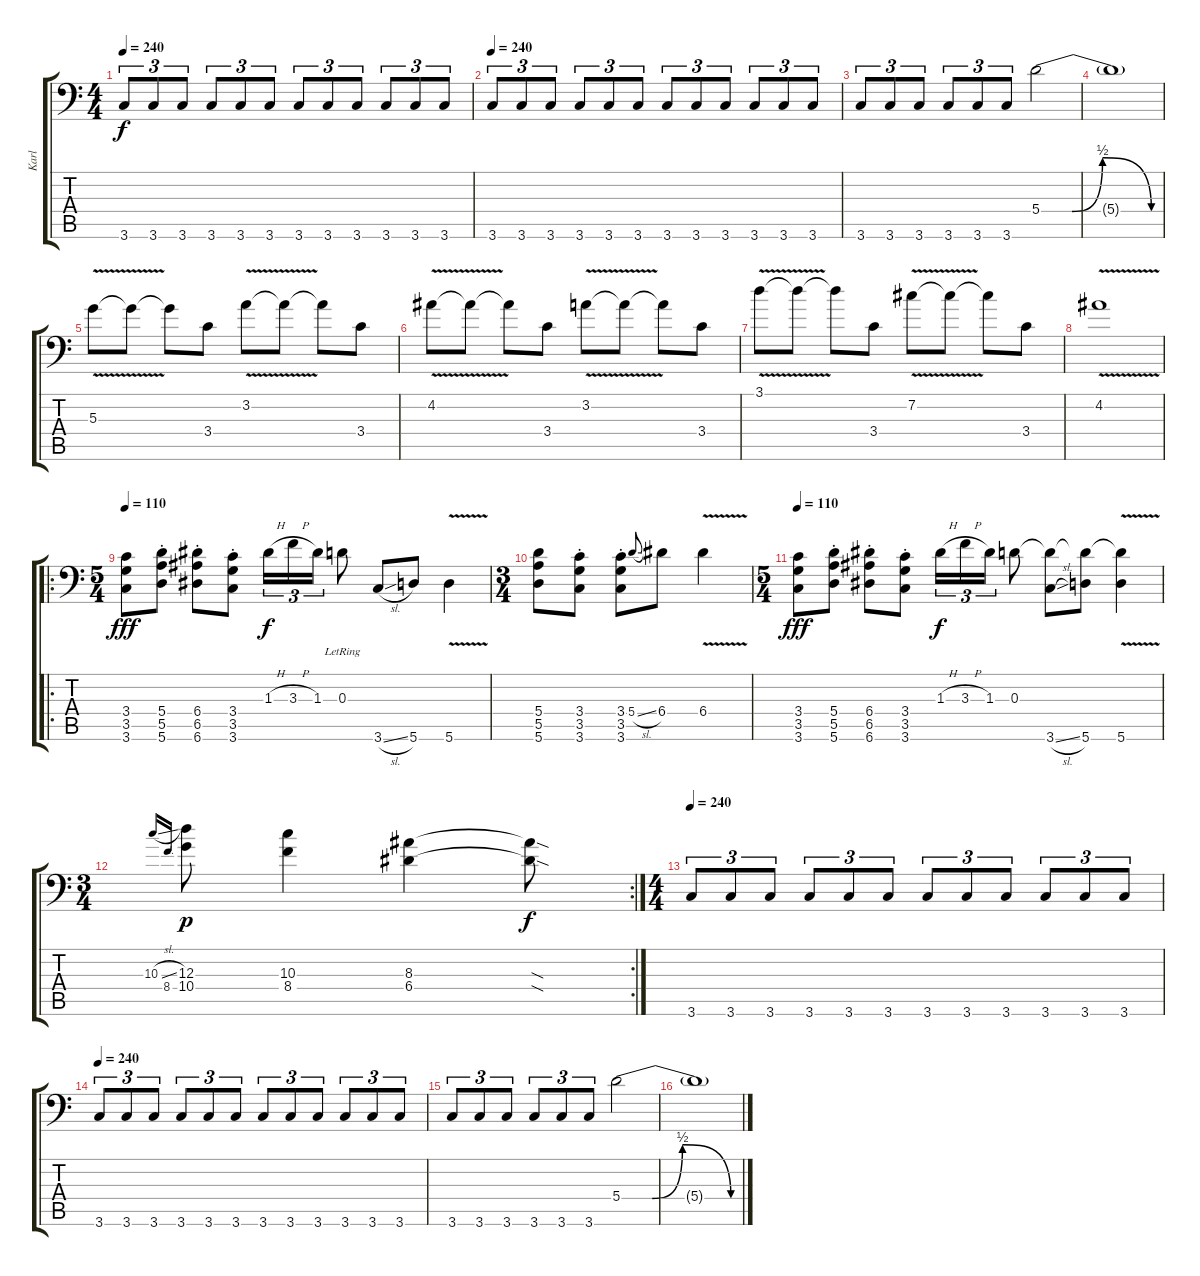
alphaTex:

\track ("Karl" "Karl") {instrument distortionguitar}
\staff {score tabs}
\tuning (B3 Gb3 D3 A2 E2 A1) {hide}
\ts (4 4)
\tempo 240
\clef f4
\ks c
3.6.8{tu (3 2) dy f} 3.6.8{tu (3 2)} 3.6.8{tu (3 2)} 3.6.8{tu (3 2)} 3.6.8{tu (3 2)} 3.6.8{tu (3 2)} 3.6.8{tu (3 2)} 3.6.8{tu (3 2)} 3.6.8{tu (3 2)} 3.6.8{tu (3 2)} 3.6.8{tu (3 2)} 3.6.8{tu (3 2)} |
\tempo 240
3.6.8{tu (3 2)} 3.6.8{tu (3 2)} 3.6.8{tu (3 2)} 3.6.8{tu (3 2)} 3.6.8{tu (3 2)} 3.6.8{tu (3 2)} 3.6.8{tu (3 2)} 3.6.8{tu (3 2)} 3.6.8{tu (3 2)} 3.6.8{tu (3 2)} 3.6.8{tu (3 2)} 3.6.8{tu (3 2)} |
3.6.8{tu (3 2)} 3.6.8{tu (3 2)} 3.6.8{tu (3 2)} 3.6.8{tu (3 2)} 3.6.8{tu (3 2)} 3.6.8{tu (3 2)} 5.4{be (custom 0 0 13 0 15 0 30 2 54 0 60 0)}.2 |
5.4{t}.1 |
5.3{v}.8 5.3{t}.8 5.3{t}.8 3.4.8 3.2{v}.8 3.2{t}.8 3.2{t}.8 3.4.8 |
4.2{v}.8 4.2{t}.8 4.2{t}.8 3.4.8 3.2{v}.8 3.2{t}.8 3.2{t}.8 3.4.8 |
3.1{v}.8 3.1{t}.8 3.1{t}.8 3.4.8 7.2{v}.8 7.2{t}.8 7.2{t}.8 3.4.8 |
4.2{v}.1 |
\ro
\ts (5 4)
\tempo 110
(3.4 3.5 3.6).8{dy fff} (5.4{st} 5.5{st} 5.6{st}).8 (6.4{st} 6.5{st} 6.6{st}).8 (3.4{st} 3.5{st} 3.6{st}).8 1.3{h}.16{tu (3 2) dy f} 3.3{h}.16{tu (3 2)} 1.3.16{tu (3 2)} 0.3{lr}.8 3.6{sl}.8 5.6.8 5.6{v}.4 |
\ts (3 4)
(5.4 5.5 5.6).8 (3.4{st} 3.5{st} 3.6{st}).8 (3.4{st} 3.5{st} 3.6{st}).8 5.4{sl}.8{gr onbeat} 6.4.8 6.4{v}.4 |
\ts (5 4)
\tempo 110
(3.4 3.5 3.6).8{dy fff} (5.4{st} 5.5{st} 5.6{st}).8 (6.4{st} 6.5{st} 6.6{st}).8 (3.4{st} 3.5{st} 3.6{st}).8 1.3{h}.16{tu (3 2) dy f} 3.3{h}.16{tu (3 2)} 1.3.16{tu (3 2)} 0.3.8 (0.3{t} 3.6{sl}).8 (0.3{t} 5.6).8 (0.3{t} 5.6{v}).4 |
\rc 2
\ts (3 4)
10.3{sl}.16{gr onbeat} 8.4.16{gr onbeat} (12.3 10.4).8{dy p} (10.3 8.4).4 (8.3 6.4).4 (8.3{sod t} 6.4{sod t}).8{dy f} |
\ts (4 4)
\tempo 240
3.6.8{tu (3 2)} 3.6.8{tu (3 2)} 3.6.8{tu (3 2)} 3.6.8{tu (3 2)} 3.6.8{tu (3 2)} 3.6.8{tu (3 2)} 3.6.8{tu (3 2)} 3.6.8{tu (3 2)} 3.6.8{tu (3 2)} 3.6.8{tu (3 2)} 3.6.8{tu (3 2)} 3.6.8{tu (3 2)} |
\tempo 240
3.6.8{tu (3 2)} 3.6.8{tu (3 2)} 3.6.8{tu (3 2)} 3.6.8{tu (3 2)} 3.6.8{tu (3 2)} 3.6.8{tu (3 2)} 3.6.8{tu (3 2)} 3.6.8{tu (3 2)} 3.6.8{tu (3 2)} 3.6.8{tu (3 2)} 3.6.8{tu (3 2)} 3.6.8{tu (3 2)} |
3.6.8{tu (3 2)} 3.6.8{tu (3 2)} 3.6.8{tu (3 2)} 3.6.8{tu (3 2)} 3.6.8{tu (3 2)} 3.6.8{tu (3 2)} 5.4{be (custom 0 0 13 0 15 0 30 2 54 0 60 0)}.2 |
5.4{t}.1
